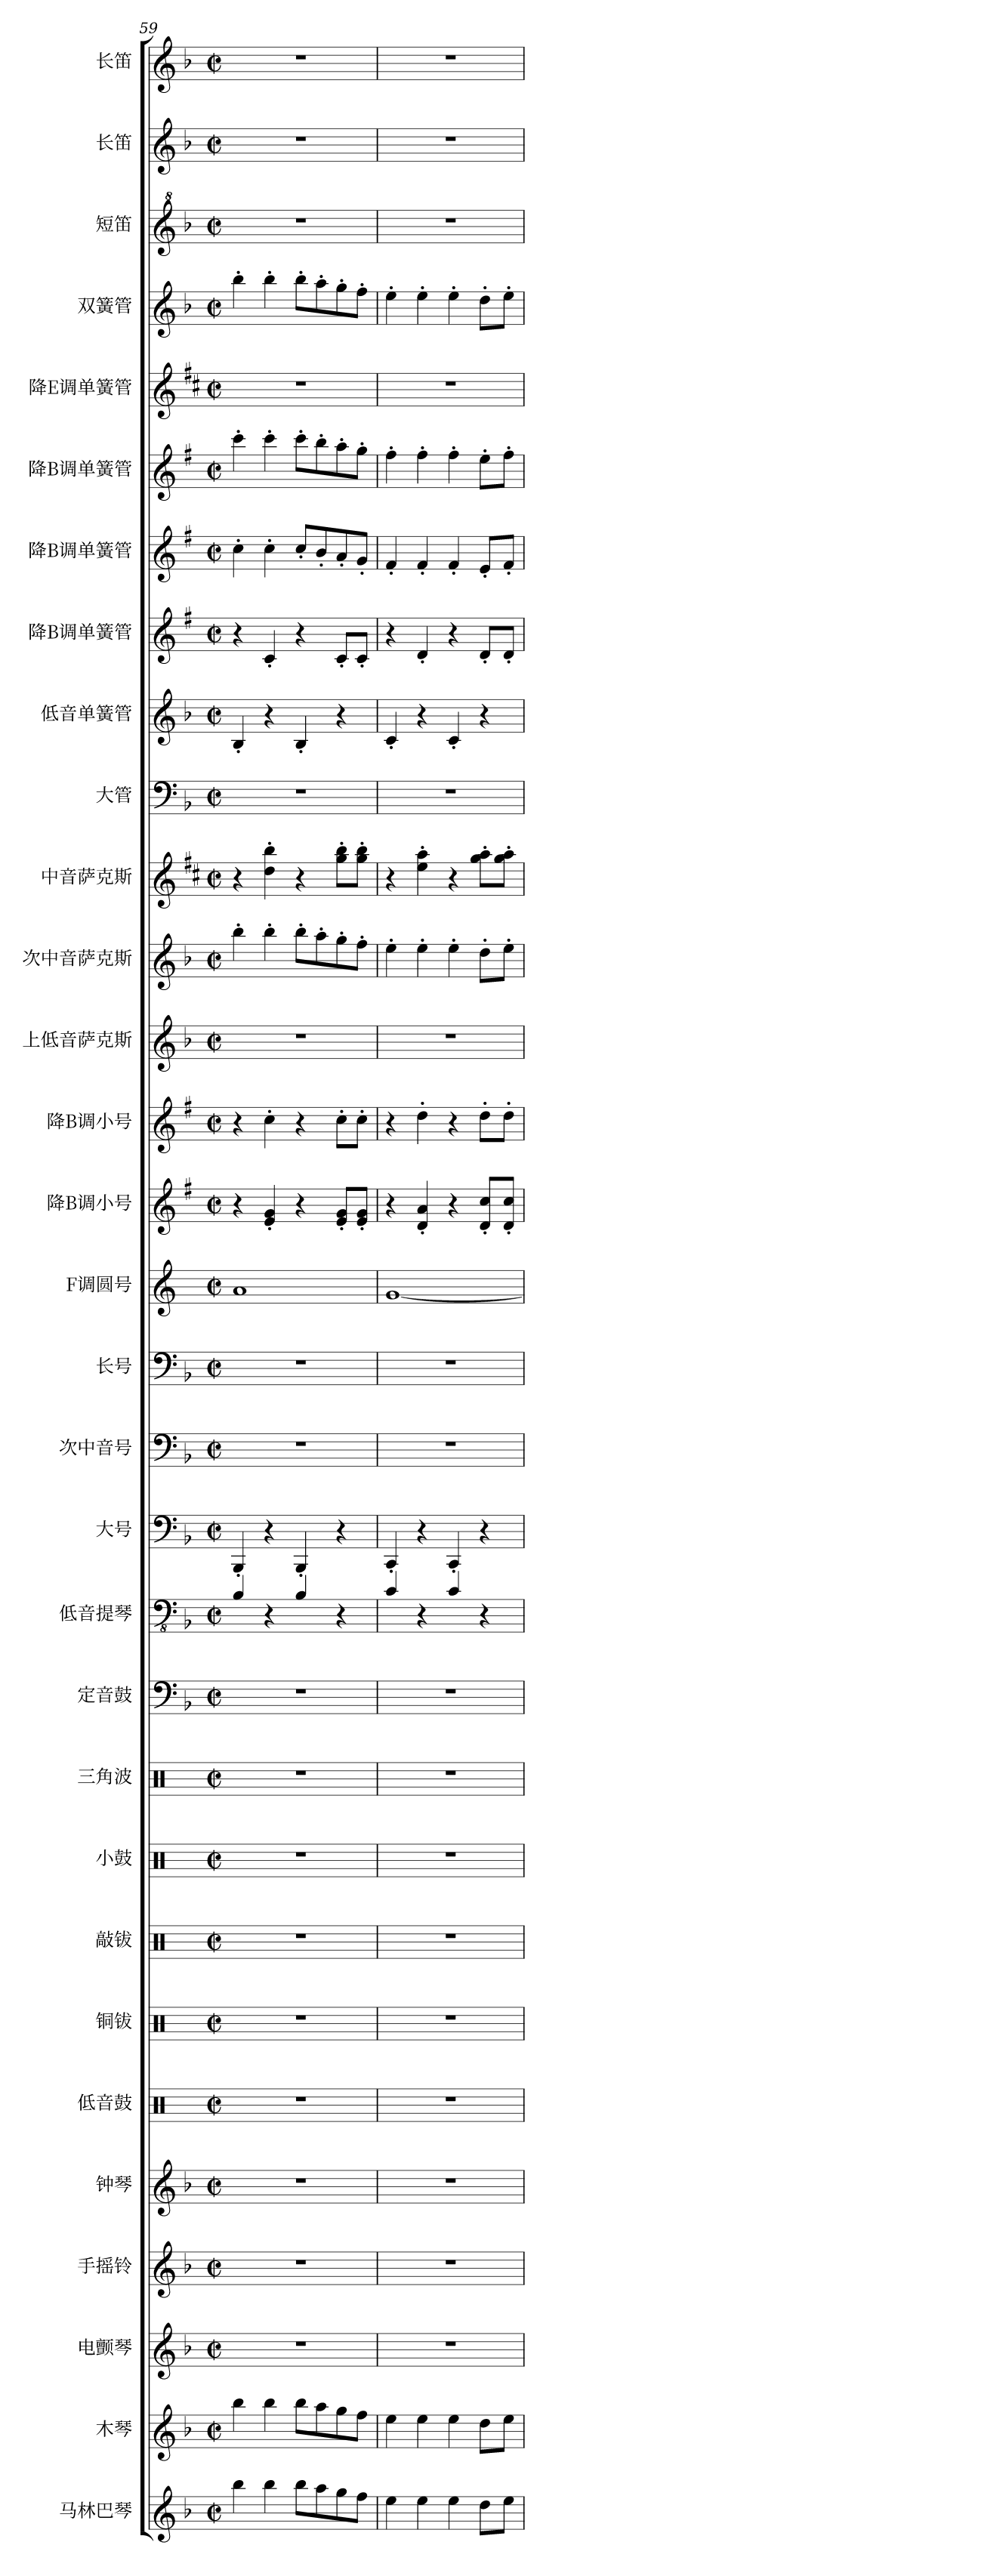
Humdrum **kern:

**kern	**kern	**kern	**kern	**kern	**kern	**kern	**kern	**kern	**kern	**kern	**kern	**kern	**kern	**kern	**kern	**kern	**kern	**kern	**kern	**kern	**kern	**kern	**kern	**kern	**kern	**kern	**kern	**kern	**kern	**kern
*part31	*part30	*part29	*part28	*part27	*part26	*part25	*part24	*part23	*part22	*part21	*part20	*part19	*part18	*part17	*part16	*part15	*part14	*part13	*part12	*part11	*part10	*part9	*part8	*part7	*part6	*part5	*part4	*part3	*part2	*part1
*staff31	*staff30	*staff29	*staff28	*staff27	*staff26	*staff25	*staff24	*staff23	*staff22	*staff21	*staff20	*staff19	*staff18	*staff17	*staff16	*staff15	*staff14	*staff13	*staff12	*staff11	*staff10	*staff9	*staff8	*staff7	*staff6	*staff5	*staff4	*staff3	*staff2	*staff1
*I"马林巴琴	*I"木琴	*I"电颤琴	*I"手摇铃	*I"钟琴	*I"低音鼓	*I"铜钹	*I"敲钹	*I"小鼓	*I"三角波	*I"定音鼓	*I"低音提琴	*I"大号	*I"次中音号	*I"长号	*I"F调圆号	*I"降B调小号	*I"降B调小号	*I"上低音萨克斯	*I"次中音萨克斯	*I"中音萨克斯	*I"大管	*I"低音单簧管	*I"降B调单簧管	*I"降B调单簧管	*I"降B调单簧管	*I"降E调单簧管	*I"双簧管	*I"短笛	*I"长笛	*I"长笛
*clefG2	*clefG2	*clefG2	*clefG2	*clefG2	*clefX	*clefX	*clefX	*clefX	*clefX	*clefF4	*clefFv4	*clefF4	*clefF4	*clefF4	*clefG2	*clefG2	*clefG2	*clefG2	*clefG2	*clefG2	*clefF4	*clefG2	*clefG2	*clefG2	*clefG2	*clefG2	*clefG2	*clefG^2	*clefG2	*clefG2
*	*ITrd-7c-12	*	*	*ITrd-14c-24	*	*	*	*	*	*	*ITrd7c12	*	*	*	*ITrd4c7	*ITrd1c2	*ITrd1c2	*ITrd12c21	*ITrd8c14	*ITrd5c9	*	*ITrd8c14	*ITrd1c2	*ITrd1c2	*ITrd1c2	*ITrd-2c-3	*	*ITrd-7c-12	*	*
*k[b-]	*k[b-]	*k[b-]	*k[b-]	*k[b-]	*k[]	*k[]	*k[]	*k[]	*k[]	*k[b-]	*k[b-]	*k[b-]	*k[b-]	*k[b-]	*k[b-]	*k[b-]	*k[b-]	*k[b-]	*k[b-]	*k[b-]	*k[b-]	*k[b-]	*k[b-]	*k[b-]	*k[b-]	*k[b-]	*k[b-]	*k[b-]	*k[b-]	*k[b-]
*M2/2	*M2/2	*M2/2	*M2/2	*M2/2	*M2/2	*M2/2	*M2/2	*M2/2	*M2/2	*M2/2	*M2/2	*M2/2	*M2/2	*M2/2	*M2/2	*M2/2	*M2/2	*M2/2	*M2/2	*M2/2	*M2/2	*M2/2	*M2/2	*M2/2	*M2/2	*M2/2	*M2/2	*M2/2	*M2/2	*M2/2
*met(c|)	*met(c|)	*met(c|)	*met(c|)	*met(c|)	*met(c|)	*met(c|)	*met(c|)	*met(c|)	*met(c|)	*met(c|)	*met(c|)	*met(c|)	*met(c|)	*met(c|)	*met(c|)	*met(c|)	*met(c|)	*met(c|)	*met(c|)	*met(c|)	*met(c|)	*met(c|)	*met(c|)	*met(c|)	*met(c|)	*met(c|)	*met(c|)	*met(c|)	*met(c|)	*met(c|)
=59	=59	=59	=59	=59	=59	=59	=59	=59	=59	=59	=59	=59	=59	=59	=59	=59	=59	=59	=59	=59	=59	=59	=59	=59	=59	=59	=59	=59	=59	=59
4bb-\	4bbb-\	1r	1r	1r	1r	1r	1r	1r	1r	1r	4BBB-/	4BBB-'/	1r	1r	1d	4r	4r	1r	4b-'\	4r	1r	4BB-'/	4r	4b-'\	4bb-'\	1r	4bb-'\	1r	1r	1r
4bb-\	4bbb-\	.	.	.	.	.	.	.	.	.	4r	4r	.	.	.	4d/' 4f/'	4b-'\	.	4b-'\	4f\' 4dd\'	.	4r	4B-'/	4b-'\	4bb-'\	.	4bb-'\	.	.	.
8bb-\L	8bbb-\L	.	.	.	.	.	.	.	.	.	4BBB-/	4BBB-'/	.	.	.	4r	4r	.	8b-'\L	4r	.	4BB-'/	4r	8b-'/L	8bb-'\L	.	8bb-'\L	.	.	.
8aa\	8aaa\	.	.	.	.	.	.	.	.	.	.	.	.	.	.	.	.	.	8a'\	.	.	.	.	8a'/	8aa'\	.	8aa'\	.	.	.
8gg\	8ggg\	.	.	.	.	.	.	.	.	.	4r	4r	.	.	.	8d/' 8f/'L	8b-'\L	.	8g'\	8b-\' 8dd\'L	.	4r	8B-'/L	8g'/	8gg'\	.	8gg'\	.	.	.
8ff\J	8fff\J	.	.	.	.	.	.	.	.	.	.	.	.	.	.	8d/' 8f/'J	8b-'\J	.	8f'\J	8b-\' 8dd\'J	.	.	8B-'/J	8f'/J	8ff'\J	.	8ff'\J	.	.	.
!!LO:PB:g=z
=60	=60	=60	=60	=60	=60	=60	=60	=60	=60	=60	=60	=60	=60	=60	=60	=60	=60	=60	=60	=60	=60	=60	=60	=60	=60	=60	=60	=60	=60	=60
4ee\	4eee\	1r	1r	1r	1r	1r	1r	1r	1r	1r	4CC/	4CC'/	1r	1r	[1c	4r	4r	1r	4e'\	4r	1r	4C'/	4r	4e'/	4ee'\	1r	4ee'\	1r	1r	1r
4ee\	4eee\	.	.	.	.	.	.	.	.	.	4r	4r	.	.	.	4c/' 4g/'	4cc'\	.	4e'\	4g\' 4cc\'	.	4r	4c'/	4e'/	4ee'\	.	4ee'\	.	.	.
4ee\	4eee\	.	.	.	.	.	.	.	.	.	4CC/	4CC'/	.	.	.	4r	4r	.	4e'\	4r	.	4C'/	4r	4e'/	4ee'\	.	4ee'\	.	.	.
8dd\L	8ddd\L	.	.	.	.	.	.	.	.	.	4r	4r	.	.	.	8c/' 8b-/'L	8cc'\L	.	8d'\L	8b-\' 8cc\'L	.	4r	8c'/L	8d'/L	8dd'\L	.	8dd'\L	.	.	.
8ee\J	8eee\J	.	.	.	.	.	.	.	.	.	.	.	.	.	.	8c/' 8b-/'J	8cc'\J	.	8e'\J	8b-\' 8cc\'J	.	.	8c'/J	8e'/J	8ee'\J	.	8ee'\J	.	.	.
=	=	=	=	=	=	=	=	=	=	=	=	=	=	=	=	=	=	=	=	=	=	=	=	=	=	=	=	=	=	=
*-	*-	*-	*-	*-	*-	*-	*-	*-	*-	*-	*-	*-	*-	*-	*-	*-	*-	*-	*-	*-	*-	*-	*-	*-	*-	*-	*-	*-	*-	*-
